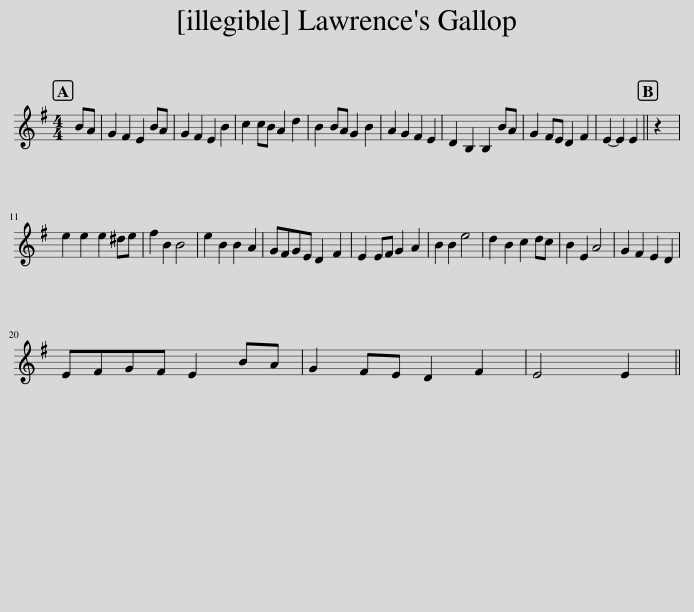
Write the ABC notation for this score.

X:1
L:1/8
M:4/4
I:linebreak $
K:Emin
V:1 treble
V:1
 BA | G2 F2 E2 BA | G2 F2 E2 B2 | c2 cB A2 d2 | B2 BA G2 B2 | %5
 A2 G2 F2 E2 | D2 B,2 B,2 BA | G2 FE D2 F2 | E2- E2 E2 || z2 |$ %10
 e2 e2 e2 ^de | f2 B2 B4 | e2 B2 B2 A2 | GFGE D2 F2 | E2 EF G2 A2 | %15
 B2 B2 e4 | d2 B2 c2 dc | B2 E2 A4 | G2 F2 E2 D2 |$ EFGF E2 BA | %20
 G2 FE D2 F2 | E4 E2 || %22
